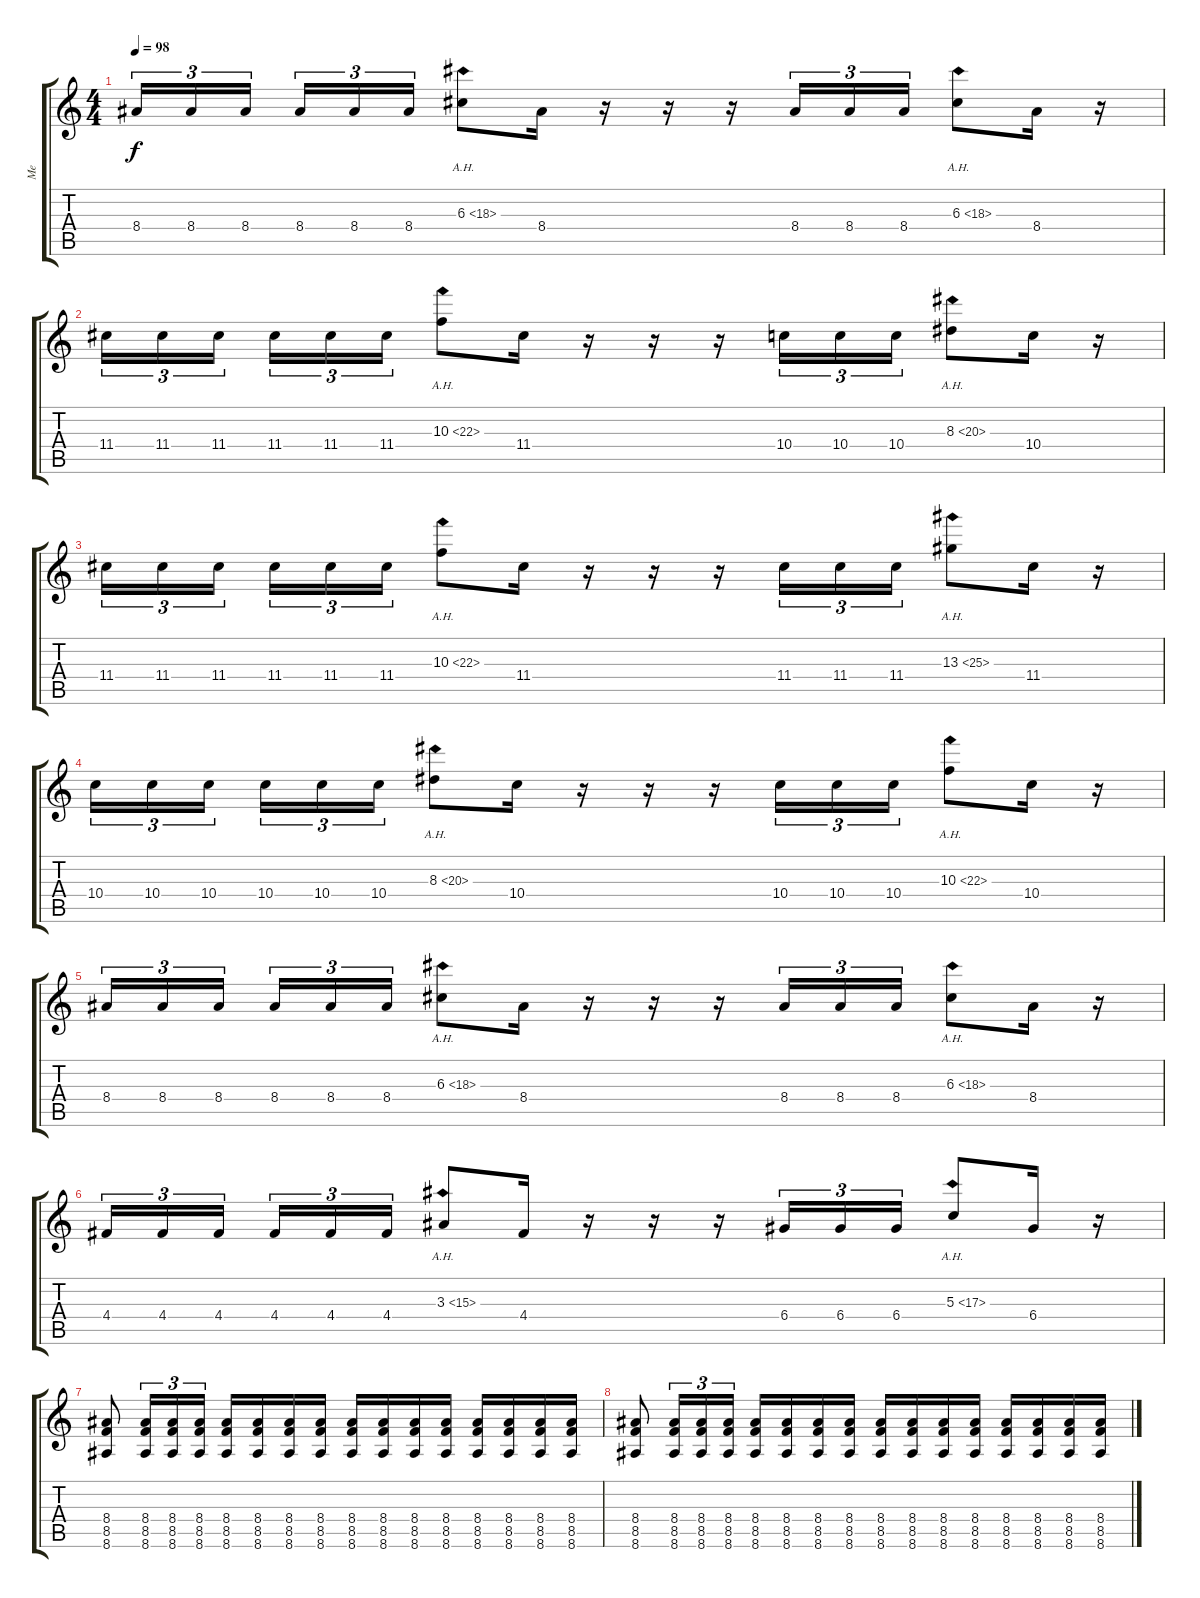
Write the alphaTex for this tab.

\track ("Me" "Me") {instrument overdrivenguitar}
\staff {score tabs}
\tuning (E4 B3 G3 D3 A2 D2) {hide}
\ts (4 4)
\tempo 98
\clef g2
\ks c
8.4.16{tu (3 2) dy f} 8.4.16{tu (3 2)} 8.4.16{tu (3 2) beam splitsecondary} 8.4.16{tu (3 2)} 8.4.16{tu (3 2)} 8.4.16{tu (3 2)} 6.3{ah 12}.8 8.4.16 r.16 r.16 r.16 8.4.16{tu (3 2)} 8.4.16{tu (3 2)} 8.4.16{tu (3 2)} 6.3{ah 12}.8 8.4.16 r.16 |
11.4.16{tu (3 2)} 11.4.16{tu (3 2)} 11.4.16{tu (3 2) beam splitsecondary} 11.4.16{tu (3 2)} 11.4.16{tu (3 2)} 11.4.16{tu (3 2)} 10.3{ah 12}.8 11.4.16 r.16 r.16 r.16 10.4.16{tu (3 2)} 10.4.16{tu (3 2)} 10.4.16{tu (3 2)} 8.3{ah 12}.8 10.4.16 r.16 |
11.4.16{tu (3 2)} 11.4.16{tu (3 2)} 11.4.16{tu (3 2) beam splitsecondary} 11.4.16{tu (3 2)} 11.4.16{tu (3 2)} 11.4.16{tu (3 2)} 10.3{ah 12}.8 11.4.16 r.16 r.16 r.16 11.4.16{tu (3 2)} 11.4.16{tu (3 2)} 11.4.16{tu (3 2)} 13.3{ah 12}.8 11.4.16 r.16 |
10.4.16{tu (3 2)} 10.4.16{tu (3 2)} 10.4.16{tu (3 2) beam splitsecondary} 10.4.16{tu (3 2)} 10.4.16{tu (3 2)} 10.4.16{tu (3 2)} 8.3{ah 12}.8 10.4.16 r.16 r.16 r.16 10.4.16{tu (3 2)} 10.4.16{tu (3 2)} 10.4.16{tu (3 2)} 10.3{ah 12}.8 10.4.16 r.16 |
8.4.16{tu (3 2)} 8.4.16{tu (3 2)} 8.4.16{tu (3 2) beam splitsecondary} 8.4.16{tu (3 2)} 8.4.16{tu (3 2)} 8.4.16{tu (3 2)} 6.3{ah 12}.8 8.4.16 r.16 r.16 r.16 8.4.16{tu (3 2)} 8.4.16{tu (3 2)} 8.4.16{tu (3 2)} 6.3{ah 12}.8 8.4.16 r.16 |
4.4.16{tu (3 2)} 4.4.16{tu (3 2)} 4.4.16{tu (3 2) beam splitsecondary} 4.4.16{tu (3 2)} 4.4.16{tu (3 2)} 4.4.16{tu (3 2)} 3.3{ah 12}.8 4.4.16 r.16 r.16 r.16 6.4.16{tu (3 2)} 6.4.16{tu (3 2)} 6.4.16{tu (3 2)} 5.3{ah 12}.8 6.4.16 r.16 |
(8.4 8.5 8.6).8 (8.4 8.5 8.6).16{tu (3 2)} (8.4 8.5 8.6).16{tu (3 2)} (8.4 8.5 8.6).16{tu (3 2)} (8.4 8.5 8.6).16 (8.4 8.5 8.6).16 (8.4 8.5 8.6).16 (8.4 8.5 8.6).16 (8.4 8.5 8.6).16 (8.4 8.5 8.6).16 (8.4 8.5 8.6).16 (8.4 8.5 8.6).16 (8.4 8.5 8.6).16 (8.4 8.5 8.6).16 (8.4 8.5 8.6).16 (8.4 8.5 8.6).16 |
(8.4 8.5 8.6).8 (8.4 8.5 8.6).16{tu (3 2)} (8.4 8.5 8.6).16{tu (3 2)} (8.4 8.5 8.6).16{tu (3 2)} (8.4 8.5 8.6).16 (8.4 8.5 8.6).16 (8.4 8.5 8.6).16 (8.4 8.5 8.6).16 (8.4 8.5 8.6).16 (8.4 8.5 8.6).16 (8.4 8.5 8.6).16 (8.4 8.5 8.6).16 (8.4 8.5 8.6).16 (8.4 8.5 8.6).16 (8.4 8.5 8.6).16 (8.4 8.5 8.6).16
